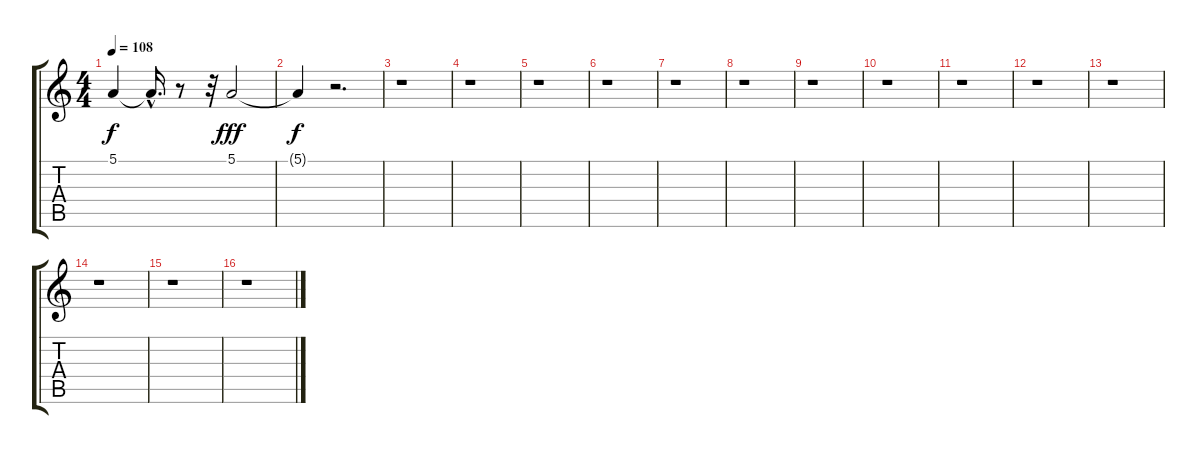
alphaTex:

\track "" {instrument tubularbells}
\staff {score tabs}
\tuning (E4 B3 G3 D3 A2 E2) {hide}
\ts (4 4)
\tempo 108
\clef g2
\ks c
5.1{t}.4{dy f} 5.1{hac t}.16{d} r.8 r.32 5.1.2{dy fff} |
5.1{t}.4{dy f} r.2{d} |
r.1 |
r.1 |
r.1 |
r.1 |
r.1 |
r.1 |
r.1 |
r.1 |
r.1 |
r.1 |
r.1 |
r.1 |
r.1 |
r.1
